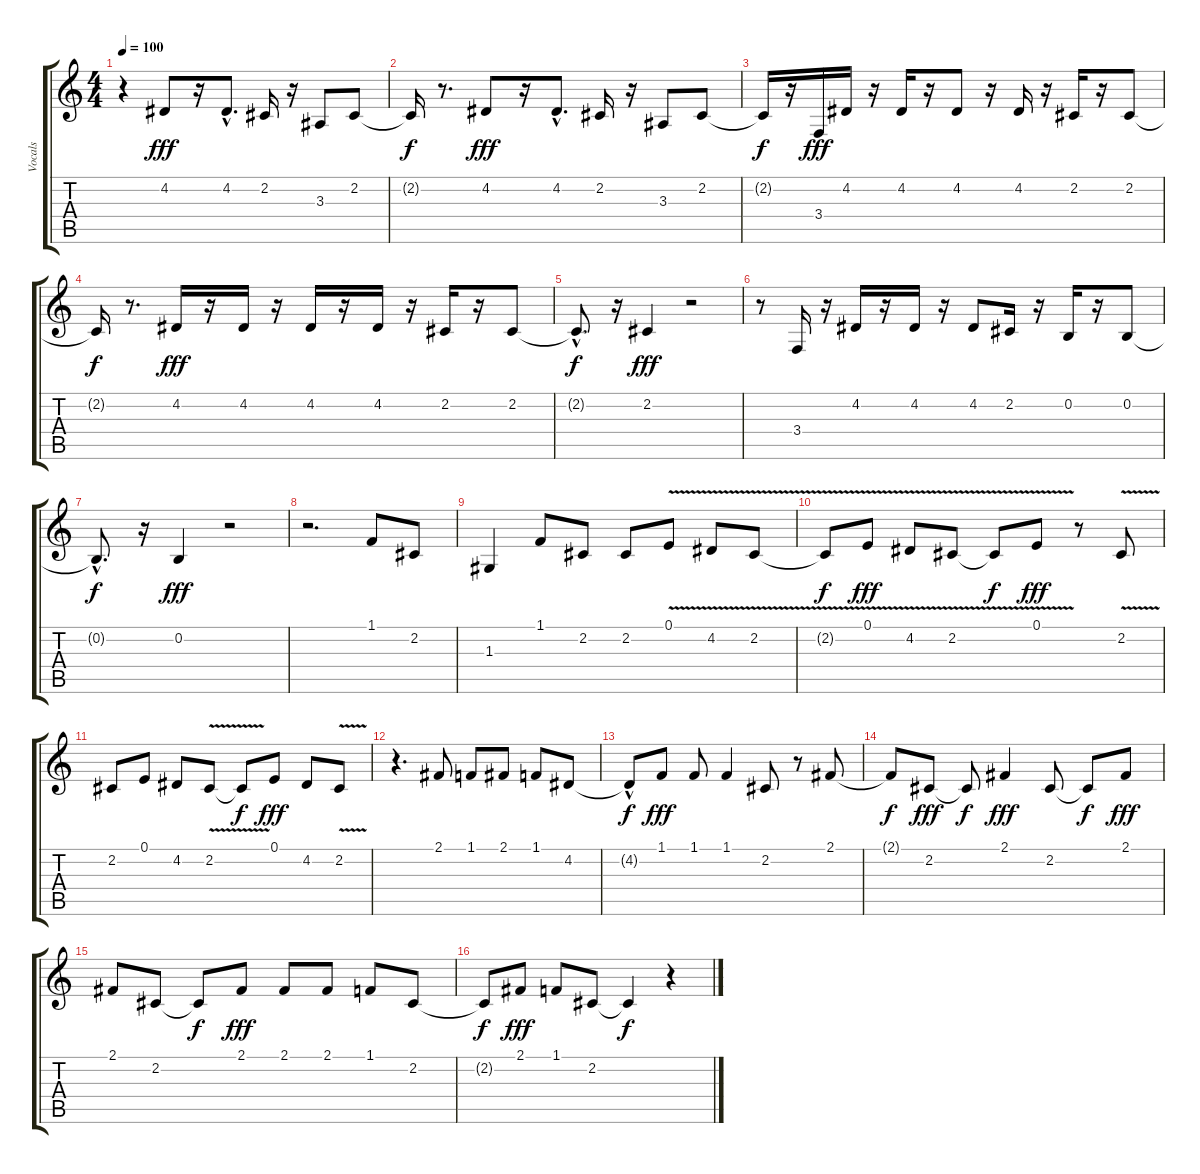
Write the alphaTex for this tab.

\track ("Vocals" "Vocals") {instrument brightacousticpiano}
\staff {score tabs}
\tuning (E4 B3 G3 D3 A2 E2) {hide}
\ts (4 4)
\tempo 100
\clef g2
\ks c
r.4{dy fff} 4.2.8 r.16 4.2{hac}.8{d} 2.2.16 r.16 3.3.8 2.2.8 |
2.2{t}.16{dy f} r.8{d} 4.2.8{dy fff} r.16 4.2{hac}.8{d} 2.2.16 r.16 3.3.8 2.2.8 |
2.2{t}.16{dy f} r.16 3.4.16{dy fff} 4.2.16 r.16 4.2.16 r.16 4.2.8 r.16 4.2.16 r.16 2.2.16 r.16 2.2.8 |
2.2{t}.16{dy f} r.8{d} 4.2.16{dy fff} r.16 4.2.16 r.16 4.2.16 r.16 4.2.16 r.16 2.2.16 r.16 2.2.8 |
2.2{hac t}.8{d dy f} r.16 2.2.4{dy fff} r.2 |
r.8 3.4.16 r.16 4.2.16 r.16 4.2.16 r.16 4.2.8 2.2.16 r.16 0.2.16 r.16 0.2.8 |
0.2{hac t}.8{d dy f} r.16 0.2.4{dy fff} r.2 |
r.2{d} 1.1.8{volume 16} 2.2.8 |
1.3.4 1.1.8 2.2.8 2.2.8 0.1{v}.8 4.2{v}.8 2.2{v}.8 |
2.2{t}.8{dy f} 0.1{v}.8{dy fff} 4.2{v}.8 2.2{v}.8 2.2{t}.8{dy f} 0.1{v}.8{dy fff} r.8 2.2{v}.8 |
2.2.8 0.1.8 4.2.8 2.2{v}.8 2.2{t}.8{dy f} 0.1.8{dy fff} 4.2.8 2.2{v}.8 |
r.4{d} 2.1.8 1.1.8 2.1.8 1.1.8 4.2.8 |
4.2{hac t}.8{dy f} 1.1.8{dy fff} 1.1.8 1.1.4 2.2.8 r.8 2.1.8 |
2.1{t}.8{dy f} 2.2.8{dy fff} 2.2{t}.8{dy f} 2.1.4{dy fff} 2.2.8 2.2{t}.8{dy f} 2.1.8{dy fff} |
2.1.8 2.2.8 2.2{t}.8{dy f} 2.1.8{dy fff} 2.1.8 2.1.8 1.1.8 2.2.8 |
2.2{t}.8{dy f} 2.1.8{dy fff} 1.1.8 2.2.8 2.2{t}.4{dy f} r.4
